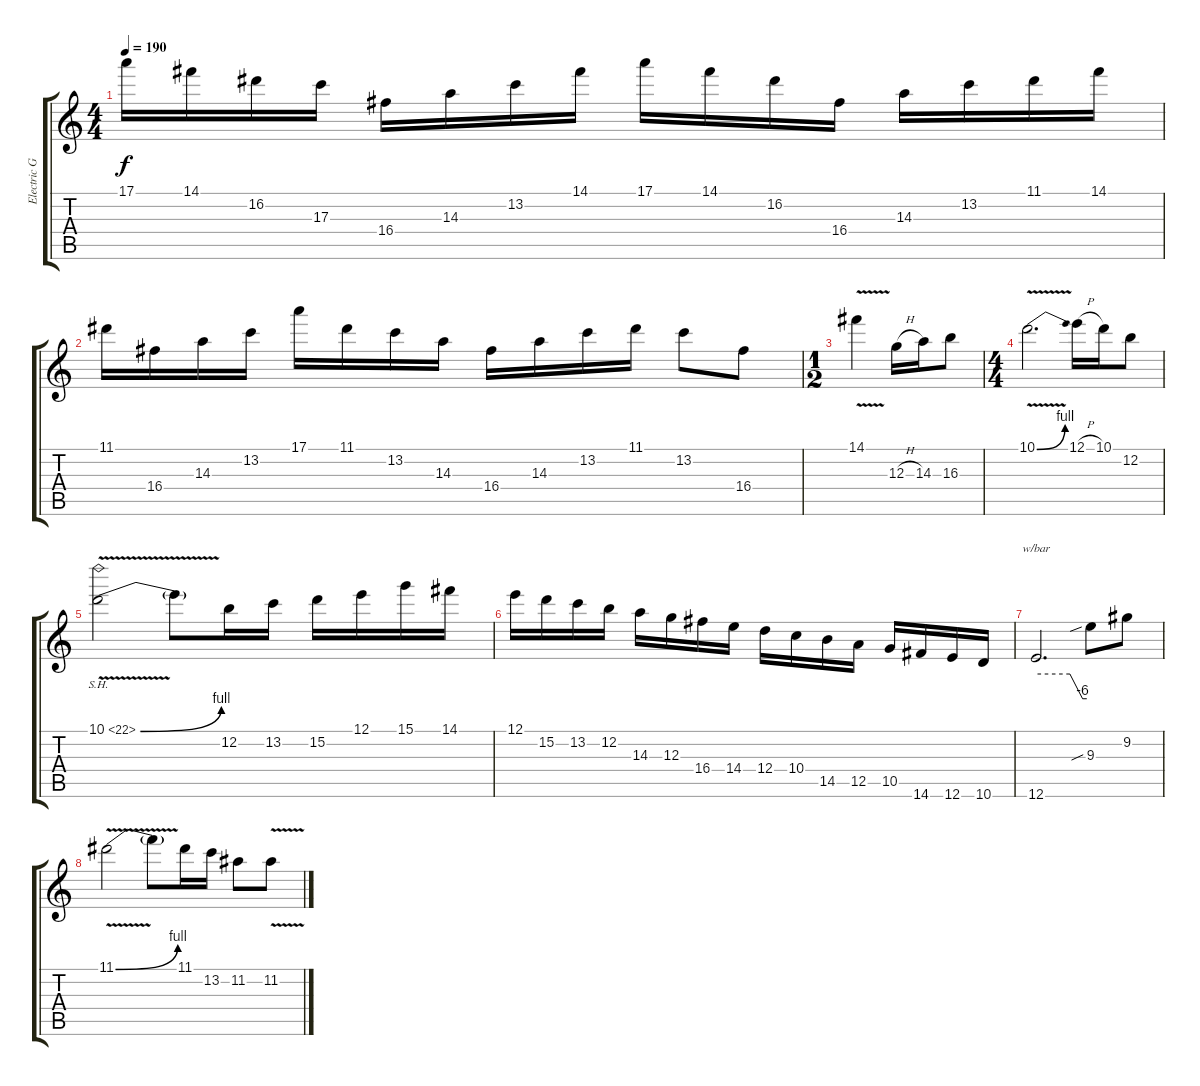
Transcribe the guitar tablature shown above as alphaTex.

\track ("Electric Guitar" "Electric G") {instrument distortionguitar}
\staff {score tabs}
\tuning (E4 B3 G3 D3 A2 E2) {hide}
\ts (4 4)
\tempo 190
\clef g2
\ks c
17.1.16{dy f} 14.1.16 16.2.16 17.3.16 16.4.16 14.3.16 13.2.16 14.1.16 17.1.16 14.1.16 16.2.16 16.4.16 14.3.16 13.2.16 11.1.16 14.1.16 |
11.1.16 16.4.16 14.3.16 13.2.16 17.1.16 11.1.16 13.2.16 14.3.16 16.4.16 14.3.16 13.2.16 11.1.16 13.2.8 16.4.8 |
\ts (1 2)
14.1{v}.4 12.3{h}.16 14.3.16 16.3.8 |
\ts (4 4)
10.1{be (bend 0 0 60 4) v}.2{d} 12.1{h}.16 10.1.16 12.2.8 |
10.1{be (bend 0 0 60 4) sh 12 v}.2 10.1{t}.8 12.2.16 13.2.16 15.2.16 12.1.16 15.1.16 14.1.16 |
12.1.16 15.2.16 13.2.16 12.2.16 14.3.16 12.3.16 16.4.16 14.4.16 12.4.16 10.4.16 14.5.16 12.5.16 10.5.16 14.6.16 12.6.16 10.6.16 |
12.6.2{d tbe (custom default 0 0 40 0 55 -24 60 -24)} 9.3{sib}.8 9.2.8 |
11.1{be (bend 0 0 60 4) v}.2 11.1{t}.8 11.1.16 13.2.16 11.2.8 11.2{v}.8
